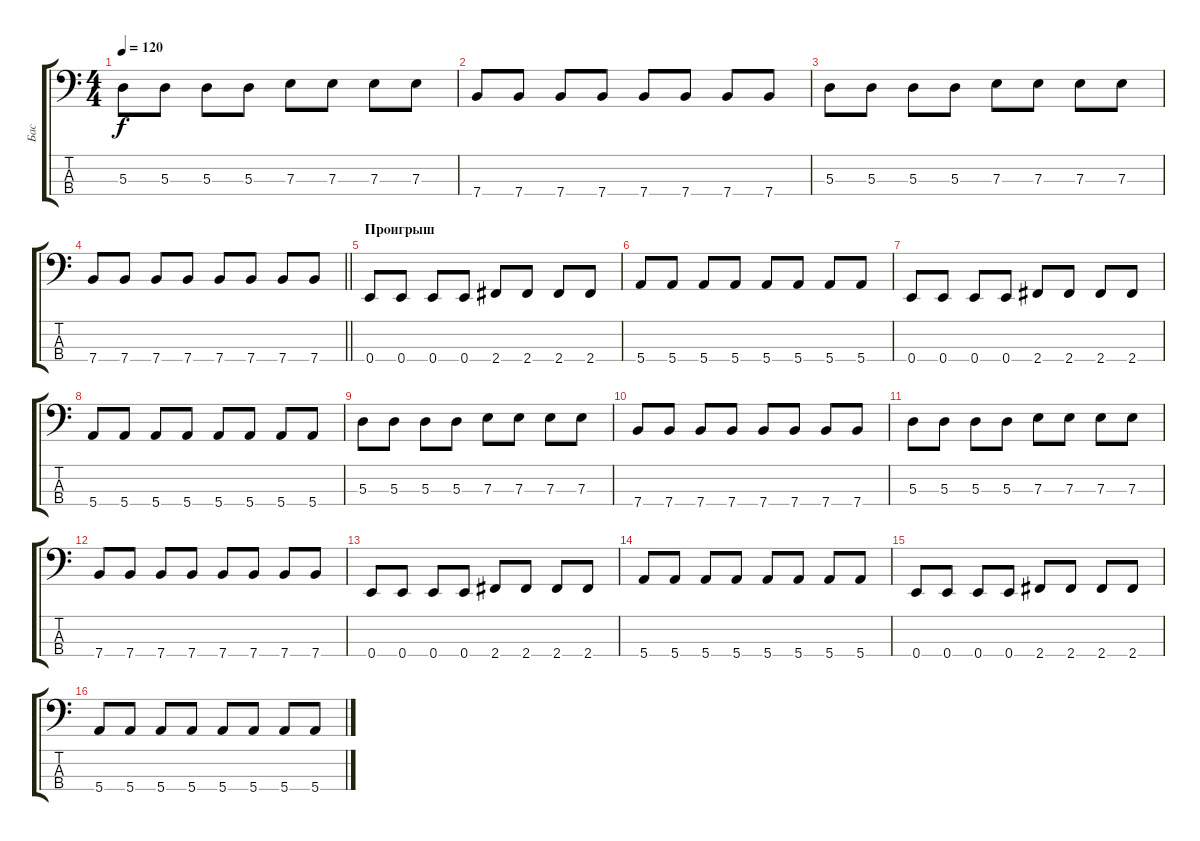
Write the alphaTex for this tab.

\track ("Бас" "Бас") {instrument electricbassfinger}
\staff {score tabs}
\tuning (G2 D2 A1 E1) {hide}
\ts (4 4)
\tempo 120
\clef f4
\ks c
5.3.8{dy f} 5.3.8 5.3.8 5.3.8 7.3.8 7.3.8 7.3.8 7.3.8 |
7.4.8 7.4.8 7.4.8 7.4.8 7.4.8 7.4.8 7.4.8 7.4.8 |
5.3.8 5.3.8 5.3.8 5.3.8 7.3.8 7.3.8 7.3.8 7.3.8 |
\barLineRight lightlight
7.4.8 7.4.8 7.4.8 7.4.8 7.4.8 7.4.8 7.4.8 7.4.8 |
\section ("" "Проигрыш")
0.4.8 0.4.8 0.4.8 0.4.8 2.4.8 2.4.8 2.4.8 2.4.8 |
5.4.8 5.4.8 5.4.8 5.4.8 5.4.8 5.4.8 5.4.8 5.4.8 |
0.4.8 0.4.8 0.4.8 0.4.8 2.4.8 2.4.8 2.4.8 2.4.8 |
5.4.8 5.4.8 5.4.8 5.4.8 5.4.8 5.4.8 5.4.8 5.4.8 |
5.3.8 5.3.8 5.3.8 5.3.8 7.3.8 7.3.8 7.3.8 7.3.8 |
7.4.8 7.4.8 7.4.8 7.4.8 7.4.8 7.4.8 7.4.8 7.4.8 |
5.3.8 5.3.8 5.3.8 5.3.8 7.3.8 7.3.8 7.3.8 7.3.8 |
7.4.8 7.4.8 7.4.8 7.4.8 7.4.8 7.4.8 7.4.8 7.4.8 |
0.4.8 0.4.8 0.4.8 0.4.8 2.4.8 2.4.8 2.4.8 2.4.8 |
5.4.8 5.4.8 5.4.8 5.4.8 5.4.8 5.4.8 5.4.8 5.4.8 |
0.4.8 0.4.8 0.4.8 0.4.8 2.4.8 2.4.8 2.4.8 2.4.8 |
5.4.8 5.4.8 5.4.8 5.4.8 5.4.8 5.4.8 5.4.8 5.4.8
